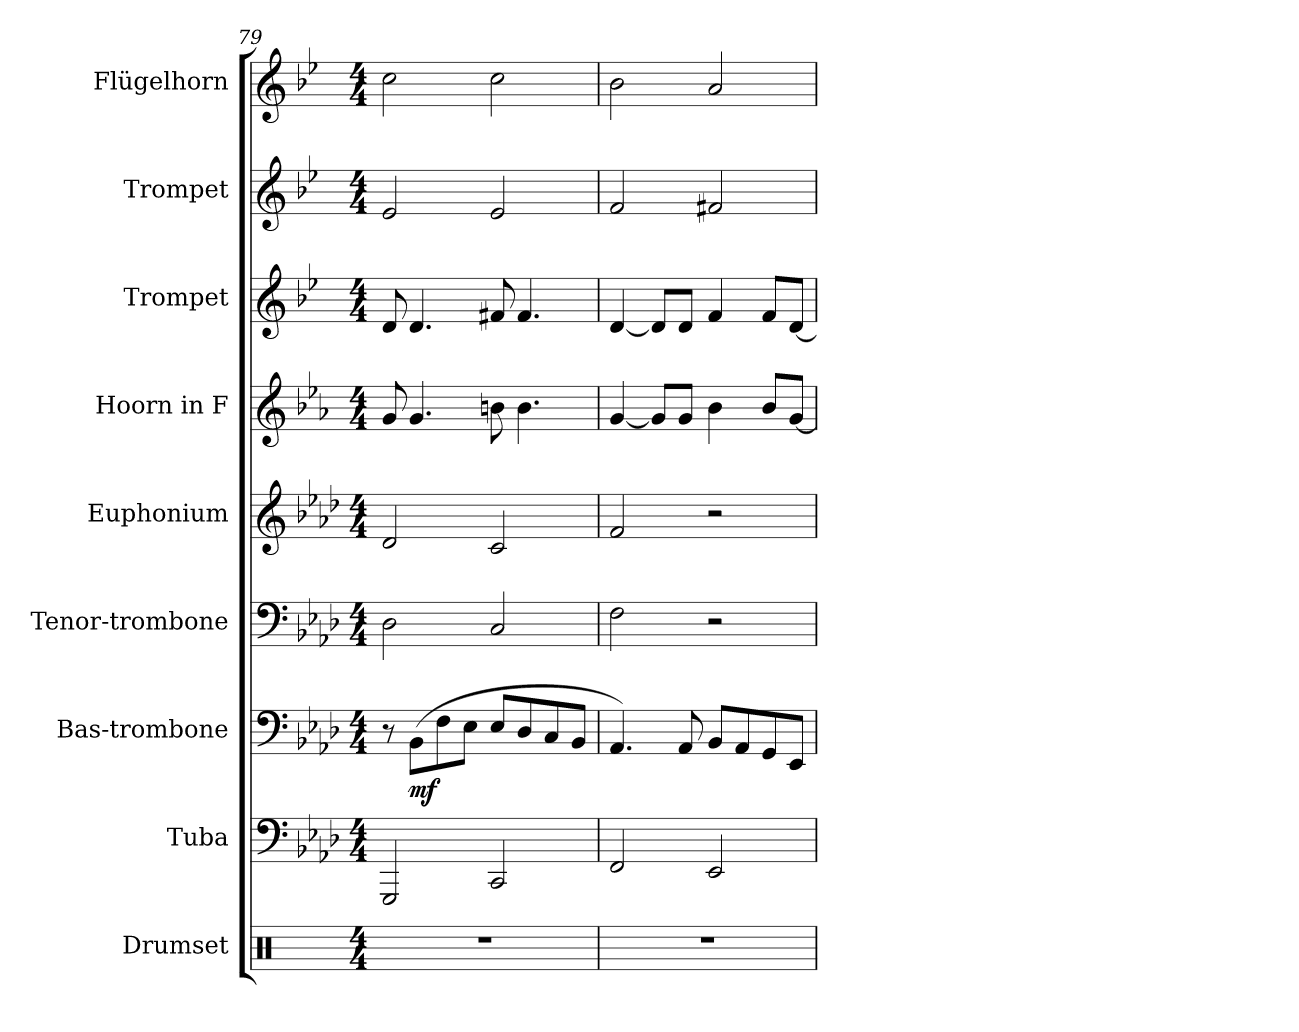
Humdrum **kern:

**kern	**kern	**kern	**dynam	**kern	**kern	**kern	**kern	**kern	**kern
*part9	*part8	*part7	*part7	*part6	*part5	*part4	*part3	*part2	*part1
*staff9	*staff8	*staff7	*staff7	*staff6	*staff5	*staff4	*staff3	*staff2	*staff1
*I"Drumset	*I"Tuba	*I"Bas-trombone	*	*I"Tenor-trombone	*I"Euphonium	*I"Hoorn in F	*I"Trompet	*I"Trompet	*I"Flügelhorn
*I'Drs.	*I'Tba.	*I'Bs. Tbn.	*	*I'T. Tbn.	*I'Euph.	*	*I'Tpt.	*I'Tpt.	*I'Flghn.
*clefX	*clefF4	*clefF4	*	*clefF4	*clefG2	*clefG2	*clefG2	*clefG2	*clefG2
*	*	*	*	*	*ITrd8c14	*ITrd4c7	*ITrd1c2	*ITrd1c2	*ITrd1c2
*k[]	*k[b-e-a-d-]	*k[b-e-a-d-]	*	*k[b-e-a-d-]	*k[b-e-a-d-]	*k[b-e-a-d-]	*k[b-e-a-d-]	*k[b-e-a-d-]	*k[b-e-a-d-]
*M4/4	*M4/4	*M4/4	*	*M4/4	*M4/4	*M4/4	*M4/4	*M4/4	*M4/4
=79	=79	=79	=79	=79	=79	=79	=79	=79	=79
1r	2GGG/	8r	.	2D-\	2D-/	8c/	8c/	2d-/	2b-\
!	!	!	!LO:DY:b	!	!	!	!	!	!
.	.	(8BB-\L	mf	.	.	4.c/	4.c/	.	.
.	.	8F\	.	.	.	.	.	.	.
.	.	8E-\J	.	.	.	.	.	.	.
.	2CC/	8E-/L	.	2C/	2C/	8en\	8en/	2d-/	2b-\
.	.	8D-/	.	.	.	4.e\	4.e/	.	.
.	.	8C/	.	.	.	.	.	.	.
.	.	8BB-/J	.	.	.	.	.	.	.
=80	=80	=80	=80	=80	=80	=80	=80	=80	=80
1r	2FF/	4.AA-/)	.	2F\	2F/	[4c/	[4c/	2e-/	2a-\
.	.	.	.	.	.	8c/L]	8c/L]	.	.
.	.	8AA-/	.	.	.	8c/J	8c/J	.	.
.	2EE-/	8BB-/L	.	2r	2r	4e-\	4e-/	2en/	2g/
.	.	8AA-/	.	.	.	.	.	.	.
.	.	8GG/	.	.	.	8e-/L	8e-/L	.	.
.	.	8EE-/J	.	.	.	[8c/J	[8c/J	.	.
=	=	=	=	=	=	=	=	=	=
*-	*-	*-	*-	*-	*-	*-	*-	*-	*-
